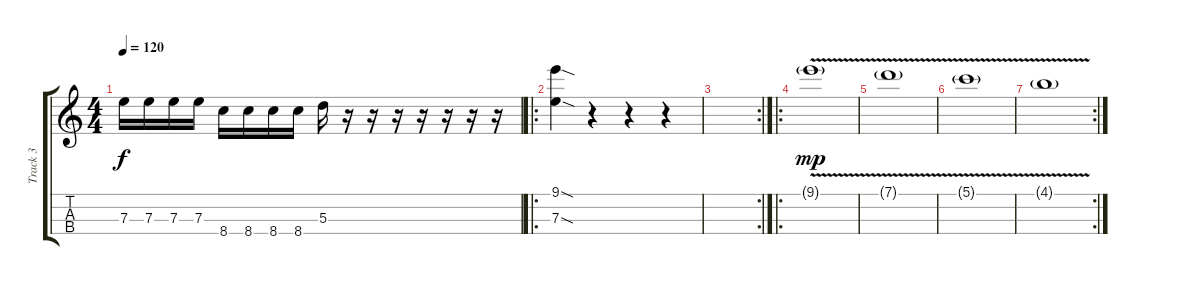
\track ("Track 3" "Track 3") {instrument distortionguitar}
\staff {score tabs}
\tuning (G4 D4 A3 E3) {hide}
\ts (4 4)
\tempo 120
\clef g2
\ks c
7.3.16{dy f} 7.3.16 7.3.16 7.3.16 8.4.16 8.4.16 8.4.16 8.4.16 5.3.16 r.16 r.16 r.16 r.16 r.16 r.16 r.16 |
\ro
(9.1{sod} 7.3{sod}).4 r.4 r.4 r.4 |
\rc 2
|
\ro
9.1{v g}.1{dy mp} |
7.1{v g}.1 |
5.1{v g}.1 |
\rc 2
4.1{v g}.1
